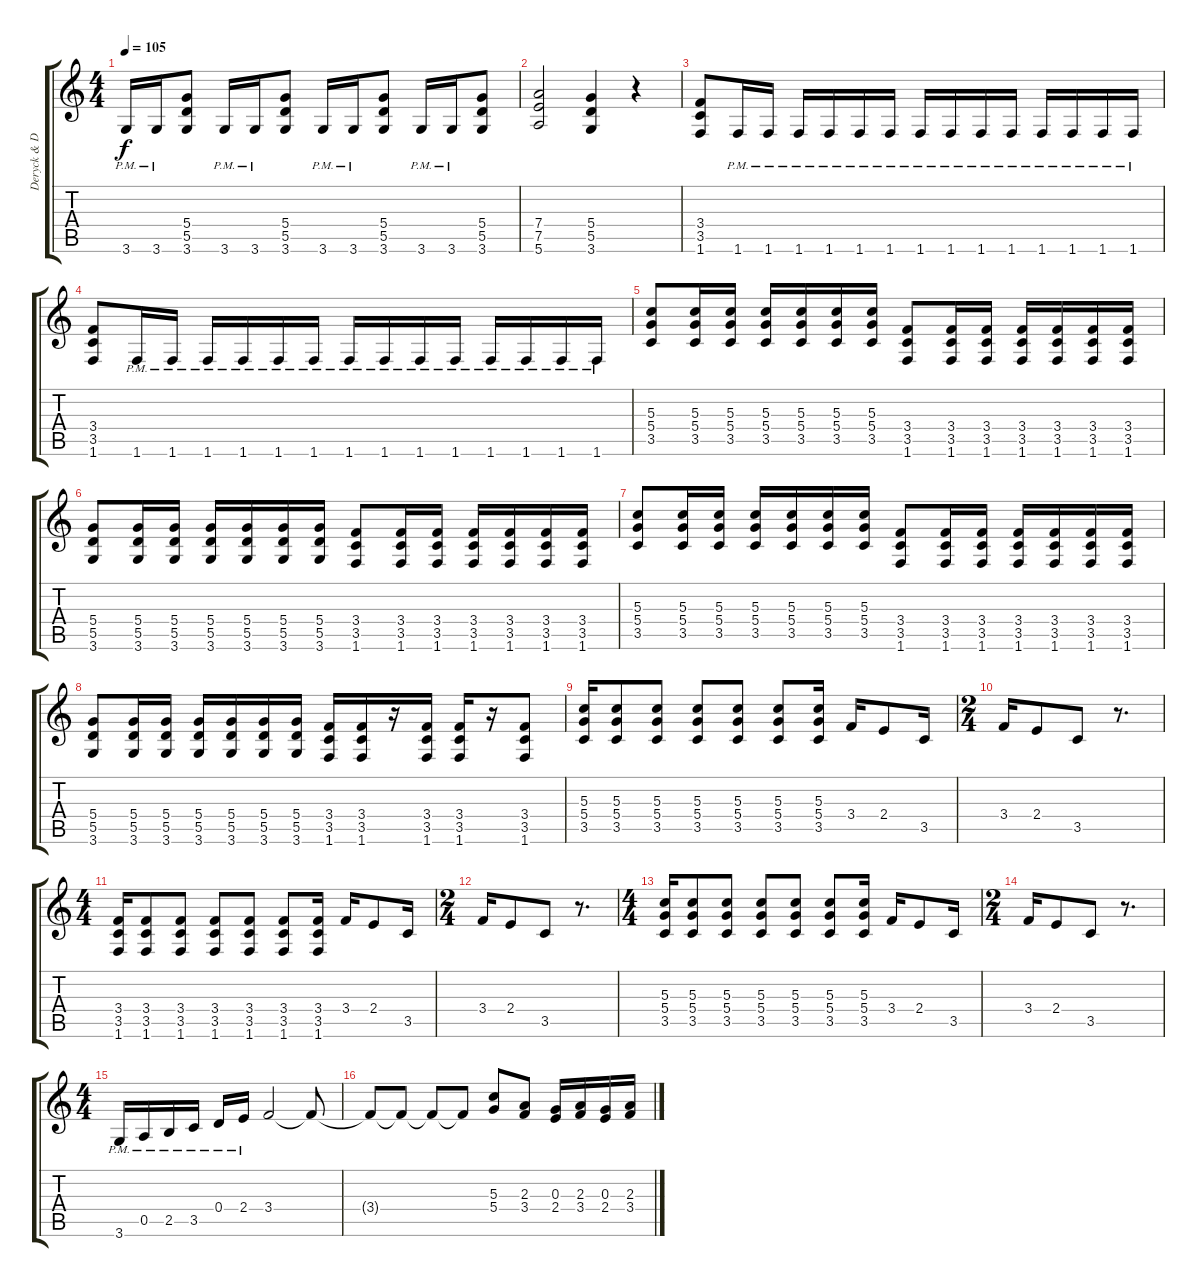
\track ("Deryck & Dave" "Deryck & D") {instrument distortionguitar}
\staff {score tabs}
\tuning (E4 B3 G3 D3 A2 E2) {hide}
\ts (4 4)
\tempo 105
\clef g2
\ks c
3.6{pm}.16{dy f} 3.6{pm}.16 (5.4 5.5 3.6).8 3.6{pm}.16 3.6{pm}.16 (5.4 5.5 3.6).8 3.6{pm}.16 3.6{pm}.16 (5.4 5.5 3.6).8 3.6{pm}.16 3.6{pm}.16 (5.4 5.5 3.6).8 |
(7.4 7.5 5.6).2 (5.4 5.5 3.6).4 r.4 |
(3.4 3.5 1.6).8 1.6{pm}.16 1.6{pm}.16 1.6{pm}.16 1.6{pm}.16 1.6{pm}.16 1.6{pm}.16 1.6{pm}.16 1.6{pm}.16 1.6{pm}.16 1.6{pm}.16 1.6{pm}.16 1.6{pm}.16 1.6{pm}.16 1.6{pm}.16 |
(3.4 3.5 1.6).8 1.6{pm}.16 1.6{pm}.16 1.6{pm}.16 1.6{pm}.16 1.6{pm}.16 1.6{pm}.16 1.6{pm}.16 1.6{pm}.16 1.6{pm}.16 1.6{pm}.16 1.6{pm}.16 1.6{pm}.16 1.6{pm}.16 1.6{pm}.16 |
(5.3 5.4 3.5).8 (5.3 5.4 3.5).16 (5.3 5.4 3.5).16 (5.3 5.4 3.5).16 (5.3 5.4 3.5).16 (5.3 5.4 3.5).16 (5.3 5.4 3.5).16 (3.4 3.5 1.6).8 (3.4 3.5 1.6).16 (3.4 3.5 1.6).16 (3.4 3.5 1.6).16 (3.4 3.5 1.6).16 (3.4 3.5 1.6).16 (3.4 3.5 1.6).16 |
(5.4 5.5 3.6).8 (5.4 5.5 3.6).16 (5.4 5.5 3.6).16 (5.4 5.5 3.6).16 (5.4 5.5 3.6).16 (5.4 5.5 3.6).16 (5.4 5.5 3.6).16 (3.4 3.5 1.6).8 (3.4 3.5 1.6).16 (3.4 3.5 1.6).16 (3.4 3.5 1.6).16 (3.4 3.5 1.6).16 (3.4 3.5 1.6).16 (3.4 3.5 1.6).16 |
(5.3 5.4 3.5).8 (5.3 5.4 3.5).16 (5.3 5.4 3.5).16 (5.3 5.4 3.5).16 (5.3 5.4 3.5).16 (5.3 5.4 3.5).16 (5.3 5.4 3.5).16 (3.4 3.5 1.6).8 (3.4 3.5 1.6).16 (3.4 3.5 1.6).16 (3.4 3.5 1.6).16 (3.4 3.5 1.6).16 (3.4 3.5 1.6).16 (3.4 3.5 1.6).16 |
(5.4 5.5 3.6).8 (5.4 5.5 3.6).16 (5.4 5.5 3.6).16 (5.4 5.5 3.6).16 (5.4 5.5 3.6).16 (5.4 5.5 3.6).16 (5.4 5.5 3.6).16 (3.4 3.5 1.6).16 (3.4 3.5 1.6).16 r.16 (3.4 3.5 1.6).16 (3.4 3.5 1.6).16 r.16 (3.4 3.5 1.6).8 |
(5.3 5.4 3.5).16 (5.3 5.4 3.5).8 (5.3 5.4 3.5).8 (5.3 5.4 3.5).8 (5.3 5.4 3.5).8 (5.3 5.4 3.5).8 (5.3 5.4 3.5).16 3.4.16 2.4.8 3.5.16 |
\ts (2 4)
3.4.16 2.4.8 3.5.8 r.8{d} |
\ts (4 4)
(3.4 3.5 1.6).16 (3.4 3.5 1.6).8 (3.4 3.5 1.6).8 (3.4 3.5 1.6).8 (3.4 3.5 1.6).8 (3.4 3.5 1.6).8 (3.4 3.5 1.6).16 3.4.16 2.4.8 3.5.16 |
\ts (2 4)
3.4.16 2.4.8 3.5.8 r.8{d} |
\ts (4 4)
(5.3 5.4 3.5).16 (5.3 5.4 3.5).8 (5.3 5.4 3.5).8 (5.3 5.4 3.5).8 (5.3 5.4 3.5).8 (5.3 5.4 3.5).8 (5.3 5.4 3.5).16 3.4.16 2.4.8 3.5.16 |
\ts (2 4)
3.4.16 2.4.8 3.5.8 r.8{d} |
\ts (4 4)
3.6{pm}.16 0.5{pm}.16 2.5{pm}.16 3.5{pm}.16 0.4{pm}.16 2.4{pm}.16 3.4.2 3.4{t}.8 |
3.4{t}.8 3.4{t}.8 3.4{t}.8 3.4{t}.8 (5.3 5.4).8 (2.3 3.4).8 (0.3 2.4).16 (2.3 3.4).16 (0.3 2.4).16 (2.3 3.4).16
